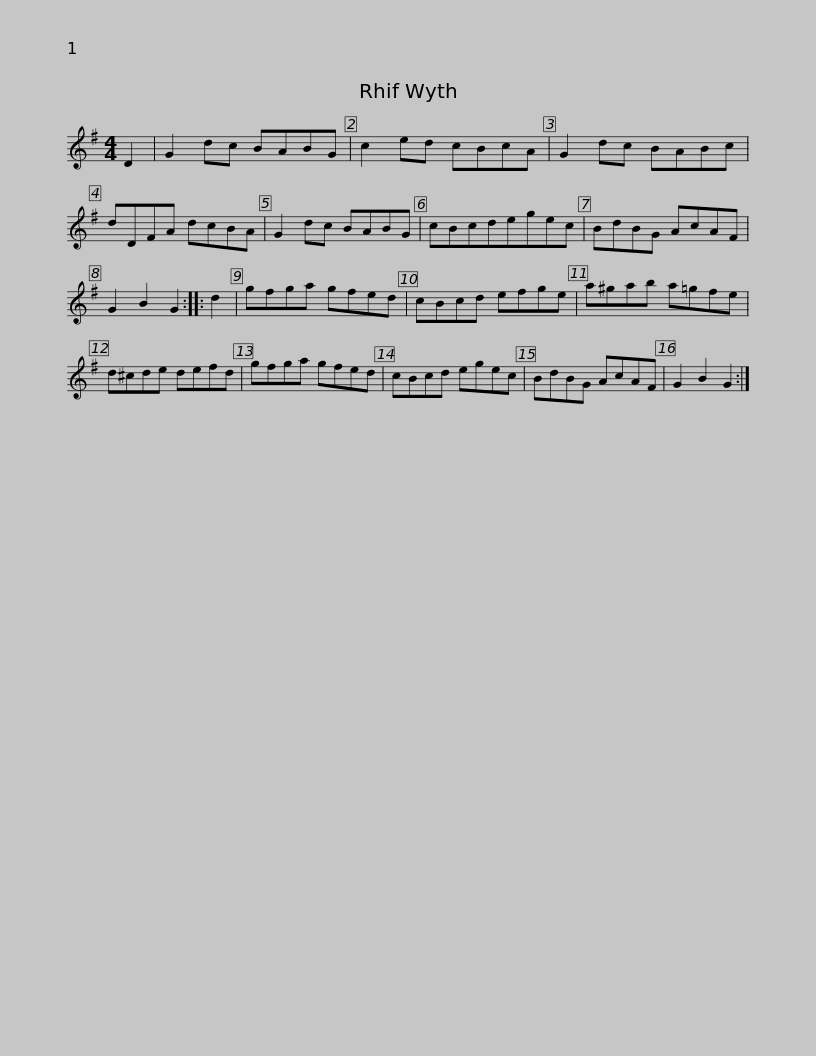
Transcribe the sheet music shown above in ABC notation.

X:1
L:1/8
M:4/4
I:linebreak $
K:G
V:1 treble
V:1
 D2 | G2 dc BABG | c2 ed cBcA | G2 dc BABc | dDFA dcBA | %5
 G2 dc BABG | cBcdegec |$ BdBG AcAF | G2 B2 G2 :: d2 | %10
 gfga gfed | cBcd efge | a^gab a=gfe |$ d^cde defd | gfga gfed | %15
 cBcd egec | BdBG AcAF | G2 B2 G2 :| %18
